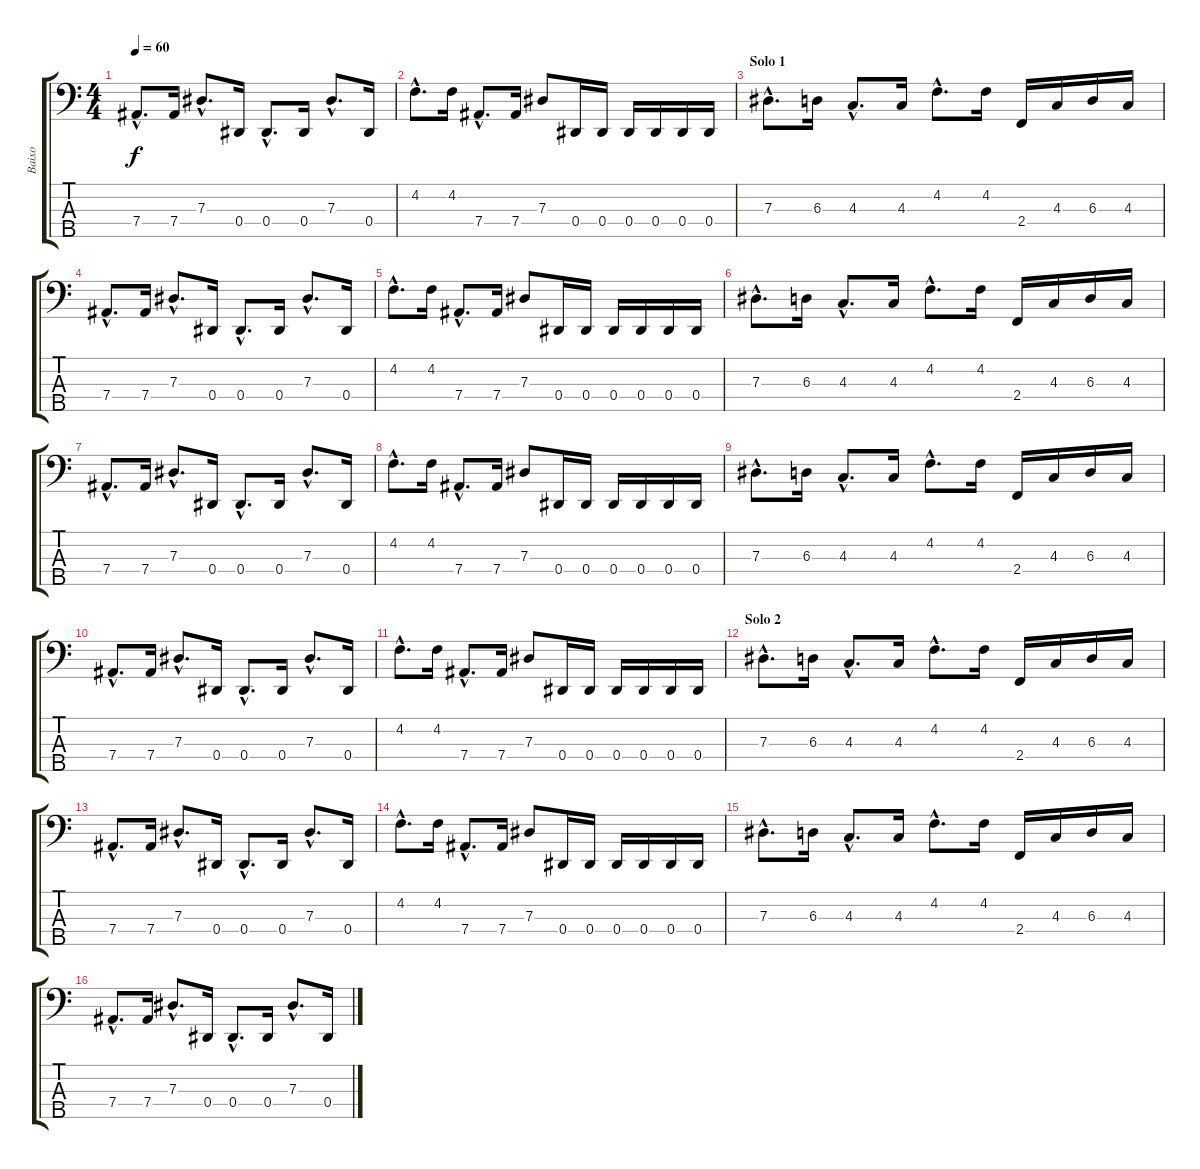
\track ("Baixo" "Baixo") {instrument electricbassfinger}
\staff {score tabs}
\tuning (Gb2 Db2 Ab1 Eb1 Bb0) {hide}
\ts (4 4)
\tempo 60
\clef f4
\ks c
7.4{hac}.8{d dy f} 7.4.16 7.3{hac}.8{d} 0.4.16 0.4{hac}.8{d} 0.4.16 7.3{hac}.8{d} 0.4.16 |
4.2{hac}.8{d} 4.2.16 7.4{hac}.8{d} 7.4.16 7.3.8 0.4.16 0.4.16 0.4.16 0.4.16 0.4.16 0.4.16 |
\section ("" "Solo 1")
7.3{hac}.8{d} 6.3.16 4.3{hac}.8{d} 4.3.16 4.2{hac}.8{d} 4.2.16 2.4.16 4.3.16 6.3.16 4.3.16 |
7.4{hac}.8{d} 7.4.16 7.3{hac}.8{d} 0.4.16 0.4{hac}.8{d} 0.4.16 7.3{hac}.8{d} 0.4.16 |
4.2{hac}.8{d} 4.2.16 7.4{hac}.8{d} 7.4.16 7.3.8 0.4.16 0.4.16 0.4.16 0.4.16 0.4.16 0.4.16 |
7.3{hac}.8{d} 6.3.16 4.3{hac}.8{d} 4.3.16 4.2{hac}.8{d} 4.2.16 2.4.16 4.3.16 6.3.16 4.3.16 |
7.4{hac}.8{d} 7.4.16 7.3{hac}.8{d} 0.4.16 0.4{hac}.8{d} 0.4.16 7.3{hac}.8{d} 0.4.16 |
4.2{hac}.8{d} 4.2.16 7.4{hac}.8{d} 7.4.16 7.3.8 0.4.16 0.4.16 0.4.16 0.4.16 0.4.16 0.4.16 |
7.3{hac}.8{d} 6.3.16 4.3{hac}.8{d} 4.3.16 4.2{hac}.8{d} 4.2.16 2.4.16 4.3.16 6.3.16 4.3.16 |
7.4{hac}.8{d} 7.4.16 7.3{hac}.8{d} 0.4.16 0.4{hac}.8{d} 0.4.16 7.3{hac}.8{d} 0.4.16 |
4.2{hac}.8{d} 4.2.16 7.4{hac}.8{d} 7.4.16 7.3.8 0.4.16 0.4.16 0.4.16 0.4.16 0.4.16 0.4.16 |
\section ("" "Solo 2")
7.3{hac}.8{d} 6.3.16 4.3{hac}.8{d} 4.3.16 4.2{hac}.8{d} 4.2.16 2.4.16 4.3.16 6.3.16 4.3.16 |
7.4{hac}.8{d} 7.4.16 7.3{hac}.8{d} 0.4.16 0.4{hac}.8{d} 0.4.16 7.3{hac}.8{d} 0.4.16 |
4.2{hac}.8{d} 4.2.16 7.4{hac}.8{d} 7.4.16 7.3.8 0.4.16 0.4.16 0.4.16 0.4.16 0.4.16 0.4.16 |
7.3{hac}.8{d} 6.3.16 4.3{hac}.8{d} 4.3.16 4.2{hac}.8{d} 4.2.16 2.4.16 4.3.16 6.3.16 4.3.16 |
7.4{hac}.8{d} 7.4.16 7.3{hac}.8{d} 0.4.16 0.4{hac}.8{d} 0.4.16 7.3{hac}.8{d} 0.4.16
